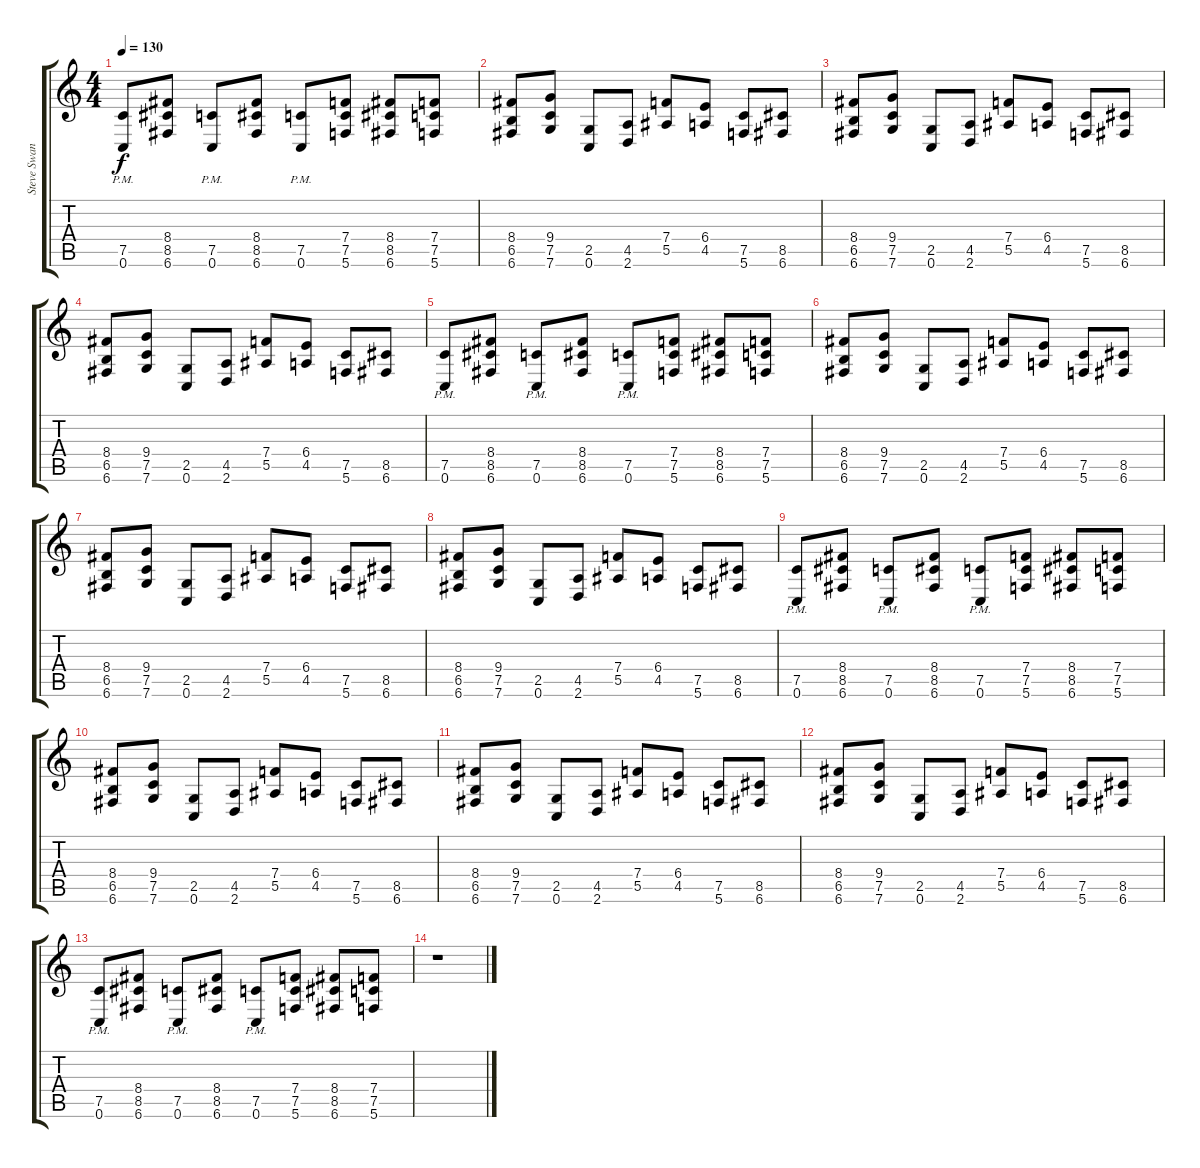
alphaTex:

\track ("Steve Swanson" "Steve Swan") {instrument distortionguitar}
\staff {score tabs}
\tuning (C4 G3 Eb3 Bb2 F2 C2) {hide}
\ts (4 4)
\tempo 130
\clef g2
\ks c
(7.5 0.6{pm}).8{dy f} (8.4 8.5 6.6).8 (7.5 0.6{pm}).8 (8.4 8.5 6.6).8 (7.5 0.6{pm}).8 (7.4 7.5 5.6).8 (8.4 8.5 6.6).8 (7.4 7.5 5.6).8 |
(8.4 6.5 6.6).8 (9.4 7.5 7.6).8 (2.5 0.6).8 (4.5 2.6).8 (7.4 5.5).8 (6.4 4.5).8 (7.5 5.6).8 (8.5 6.6).8 |
(8.4 6.5 6.6).8 (9.4 7.5 7.6).8 (2.5 0.6).8 (4.5 2.6).8 (7.4 5.5).8 (6.4 4.5).8 (7.5 5.6).8 (8.5 6.6).8 |
(8.4 6.5 6.6).8 (9.4 7.5 7.6).8 (2.5 0.6).8 (4.5 2.6).8 (7.4 5.5).8 (6.4 4.5).8 (7.5 5.6).8 (8.5 6.6).8 |
(7.5 0.6{pm}).8 (8.4 8.5 6.6).8 (7.5 0.6{pm}).8 (8.4 8.5 6.6).8 (7.5 0.6{pm}).8 (7.4 7.5 5.6).8 (8.4 8.5 6.6).8 (7.4 7.5 5.6).8 |
(8.4 6.5 6.6).8 (9.4 7.5 7.6).8 (2.5 0.6).8 (4.5 2.6).8 (7.4 5.5).8 (6.4 4.5).8 (7.5 5.6).8 (8.5 6.6).8 |
(8.4 6.5 6.6).8 (9.4 7.5 7.6).8 (2.5 0.6).8 (4.5 2.6).8 (7.4 5.5).8 (6.4 4.5).8 (7.5 5.6).8 (8.5 6.6).8 |
(8.4 6.5 6.6).8 (9.4 7.5 7.6).8 (2.5 0.6).8 (4.5 2.6).8 (7.4 5.5).8 (6.4 4.5).8 (7.5 5.6).8 (8.5 6.6).8 |
(7.5 0.6{pm}).8 (8.4 8.5 6.6).8 (7.5 0.6{pm}).8 (8.4 8.5 6.6).8 (7.5 0.6{pm}).8 (7.4 7.5 5.6).8 (8.4 8.5 6.6).8 (7.4 7.5 5.6).8 |
(8.4 6.5 6.6).8 (9.4 7.5 7.6).8 (2.5 0.6).8 (4.5 2.6).8 (7.4 5.5).8 (6.4 4.5).8 (7.5 5.6).8 (8.5 6.6).8 |
(8.4 6.5 6.6).8 (9.4 7.5 7.6).8 (2.5 0.6).8 (4.5 2.6).8 (7.4 5.5).8 (6.4 4.5).8 (7.5 5.6).8 (8.5 6.6).8 |
(8.4 6.5 6.6).8 (9.4 7.5 7.6).8 (2.5 0.6).8 (4.5 2.6).8 (7.4 5.5).8 (6.4 4.5).8 (7.5 5.6).8 (8.5 6.6).8 |
(7.5 0.6{pm}).8 (8.4 8.5 6.6).8 (7.5 0.6{pm}).8 (8.4 8.5 6.6).8 (7.5 0.6{pm}).8 (7.4 7.5 5.6).8 (8.4 8.5 6.6).8 (7.4 7.5 5.6).8 |
r.1
